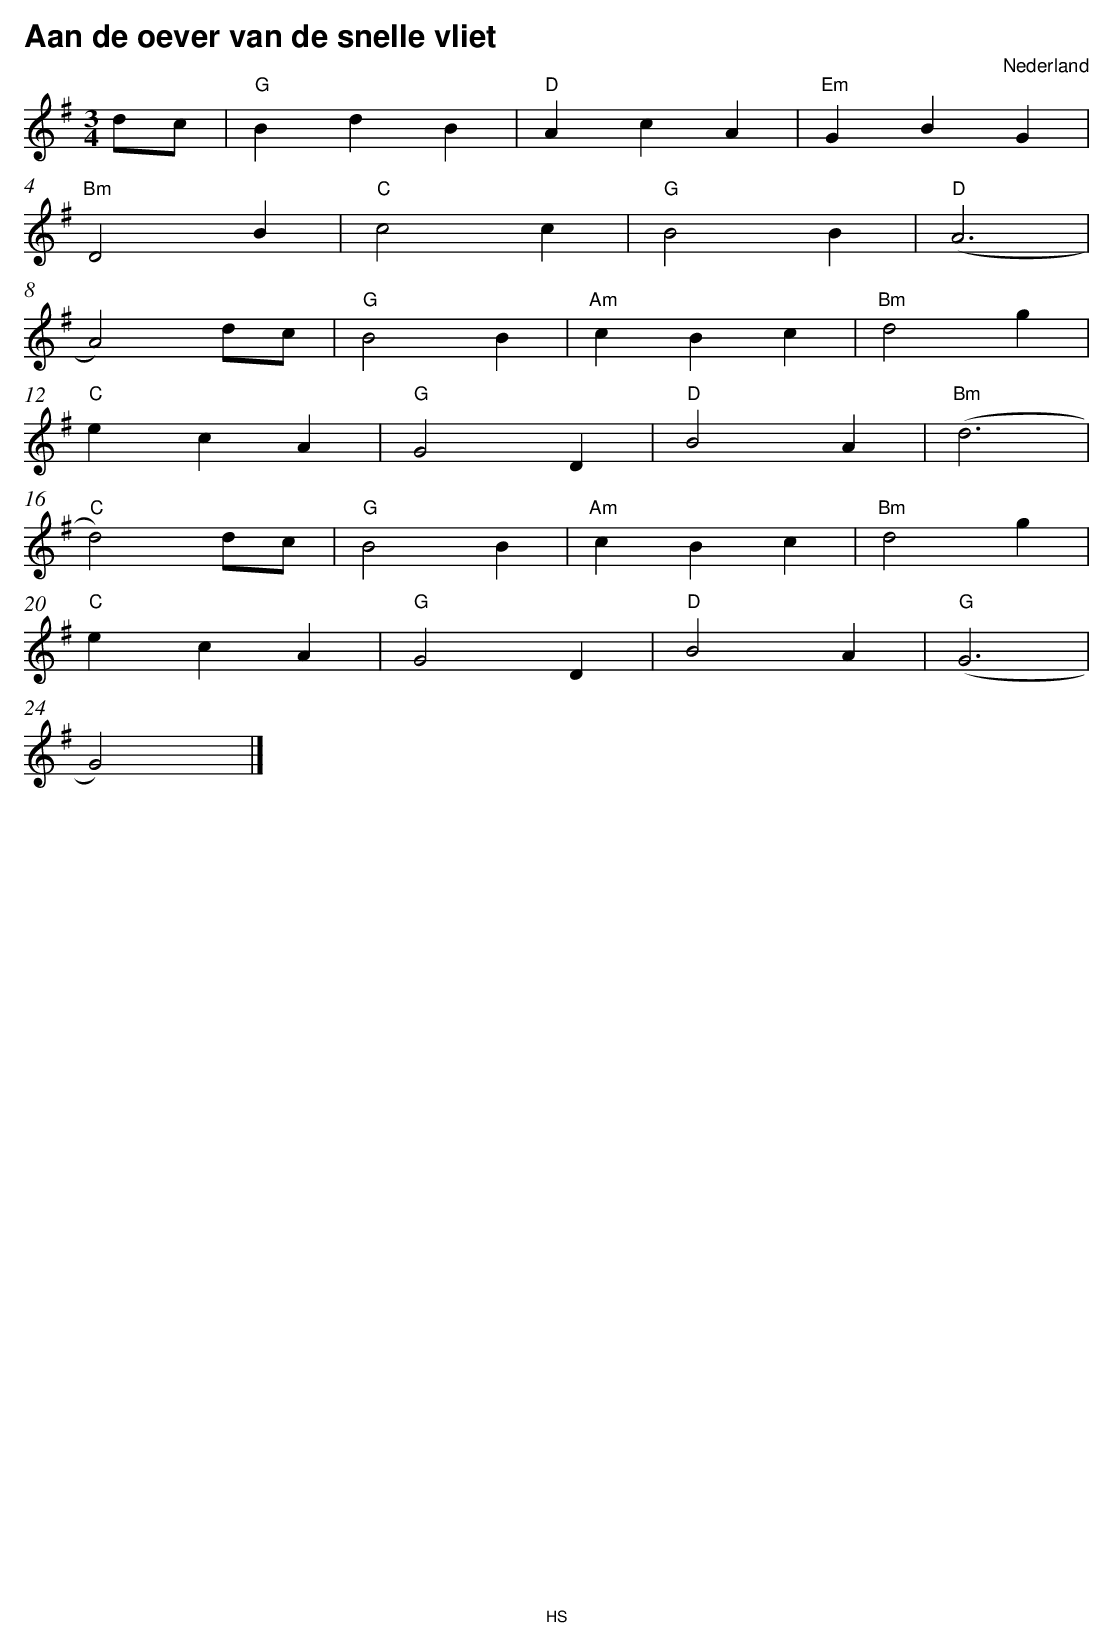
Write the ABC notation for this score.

X:1
T:Aan de oever van de snelle vliet
O:Nederland
M:3/4
L:1/8
Q:1/4=154
K:G
V:1
dc |"G" B2 d2 B2 |"D" A2 c2 A2 |"Em" G2 B2 G2 |
"Bm" D4 B2 |"C" c4 c2 |"G" B4 B2 |"D" (A6 |
A4) dc |"G" B4 B2 |"Am" c2 B2 c2 |"Bm" d4 g2 |
"C" e2 c2 A2 |"G" G4 D2 |"D" B4 A2 |"Bm" (d6 |
"C" d4) dc |"G" B4 B2 |"Am" c2 B2 c2 |"Bm" d4 g2 |
"C" e2 c2 A2 |"G" G4 D2 |"D" B4 A2 |"G" (G6 |
G4) |]
